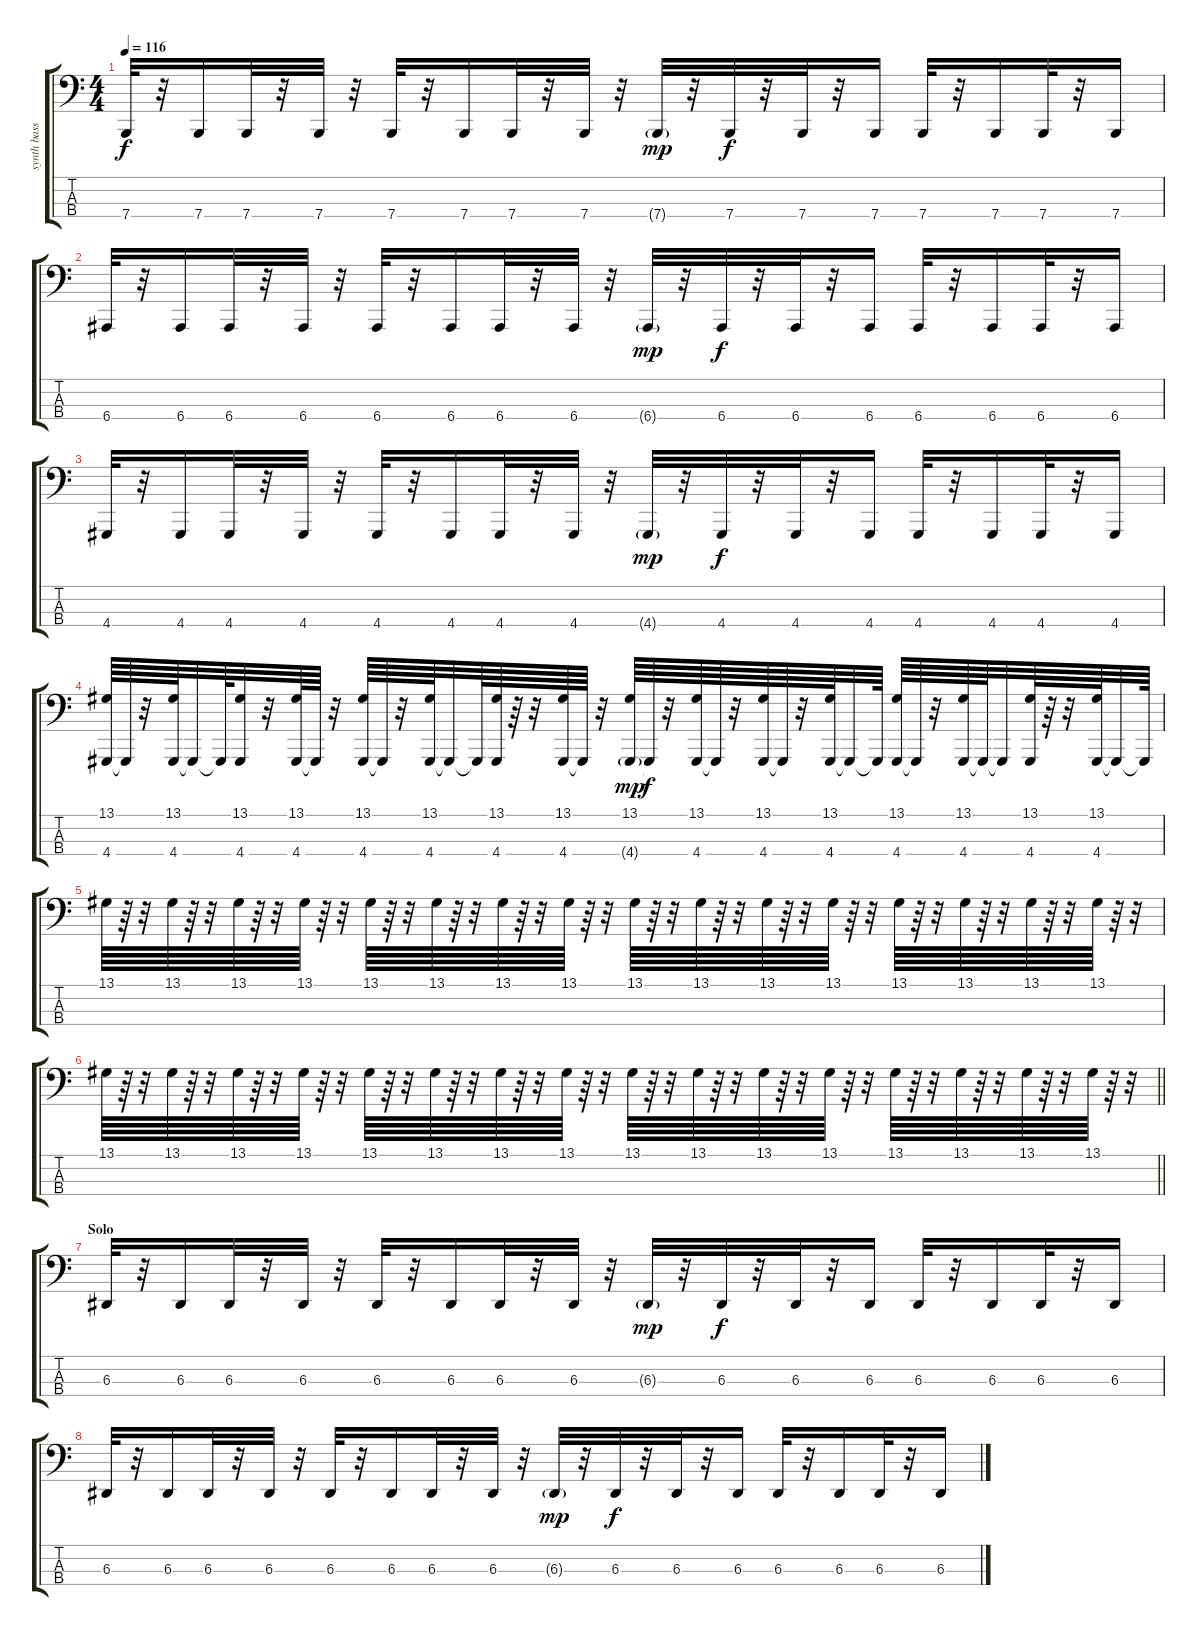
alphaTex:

\track ("synth bass" "synth bass") {instrument lead8bassandlead}
\staff {score tabs}
\tuning (G2 D2 A1 E1) {hide}
\ts (4 4)
\tempo 116
\clef f4
\ks c
7.4.32{dy f} r.32 7.4.16 7.4.32 r.32 7.4.32 r.32 7.4.32 r.32 7.4.16 7.4.32 r.32 7.4.32 r.32 7.4{g}.32{dy mp} r.32 7.4.32{dy f} r.32 7.4.32 r.32 7.4.16 7.4.32 r.32 7.4.16 7.4.32 r.32 7.4.16 |
6.4.32 r.32 6.4.16 6.4.32 r.32 6.4.32 r.32 6.4.32 r.32 6.4.16 6.4.32 r.32 6.4.32 r.32 6.4{g}.32{dy mp} r.32 6.4.32{dy f} r.32 6.4.32 r.32 6.4.16 6.4.32 r.32 6.4.16 6.4.32 r.32 6.4.16 |
4.4.32 r.32 4.4.16 4.4.32 r.32 4.4.32 r.32 4.4.32 r.32 4.4.16 4.4.32 r.32 4.4.32 r.32 4.4{g}.32{dy mp} r.32 4.4.32{dy f} r.32 4.4.32 r.32 4.4.16 4.4.32 r.32 4.4.16 4.4.32 r.32 4.4.16 |
(13.1 4.4).64 4.4{t}.64 r.32 (13.1 4.4).64 4.4{t}.32 4.4{t}.64 (13.1 4.4).32 r.32 (13.1 4.4).64 4.4{t}.64 r.32 (13.1 4.4).64 4.4{t}.64 r.32 (13.1 4.4).64 4.4{t}.32 4.4{t}.64 (13.1 4.4).64 r.64 r.32 (13.1 4.4).64 4.4{t}.64 r.32 (13.1 4.4{g}).64{dy mp} 4.4{t}.64{dy f} r.32 (13.1 4.4).64 4.4{t}.64 r.32 (13.1 4.4).64 4.4{t}.64 r.32 (13.1 4.4).64 4.4{t}.32 4.4{t}.64 (13.1 4.4).64 4.4{t}.64 r.32 (13.1 4.4).64 4.4{t}.64 4.4{t}.32 (13.1 4.4).64 r.64 r.32 (13.1 4.4).64 4.4{t}.32 4.4{t}.64 |
13.1.64 r.64 r.32 13.1.64 r.64 r.32 13.1.64 r.64 r.32 13.1.64 r.64 r.32 13.1.64 r.64 r.32 13.1.64 r.64 r.32 13.1.64 r.64 r.32 13.1.64 r.64 r.32 13.1.64 r.64 r.32 13.1.64 r.64 r.32 13.1.64 r.64 r.32 13.1.64 r.64 r.32 13.1.64 r.64 r.32 13.1.64 r.64 r.32 13.1.64 r.64 r.32 13.1.64 r.64 r.32 |
\barLineRight lightlight
13.1.64 r.64 r.32 13.1.64 r.64 r.32 13.1.64 r.64 r.32 13.1.64 r.64 r.32 13.1.64 r.64 r.32 13.1.64 r.64 r.32 13.1.64 r.64 r.32 13.1.64 r.64 r.32 13.1.64 r.64 r.32 13.1.64 r.64 r.32 13.1.64 r.64 r.32 13.1.64 r.64 r.32 13.1.64 r.64 r.32 13.1.64 r.64 r.32 13.1.64 r.64 r.32 13.1.64 r.64 r.32 |
\section ("" "Solo")
6.3.32 r.32 6.3.16 6.3.32 r.32 6.3.32 r.32 6.3.32 r.32 6.3.16 6.3.32 r.32 6.3.32 r.32 6.3{g}.32{dy mp} r.32 6.3.32{dy f} r.32 6.3.32 r.32 6.3.16 6.3.32 r.32 6.3.16 6.3.32 r.32 6.3.16 |
6.3.32 r.32 6.3.16 6.3.32 r.32 6.3.32 r.32 6.3.32 r.32 6.3.16 6.3.32 r.32 6.3.32 r.32 6.3{g}.32{dy mp} r.32 6.3.32{dy f} r.32 6.3.32 r.32 6.3.16 6.3.32 r.32 6.3.16 6.3.32 r.32 6.3.16
